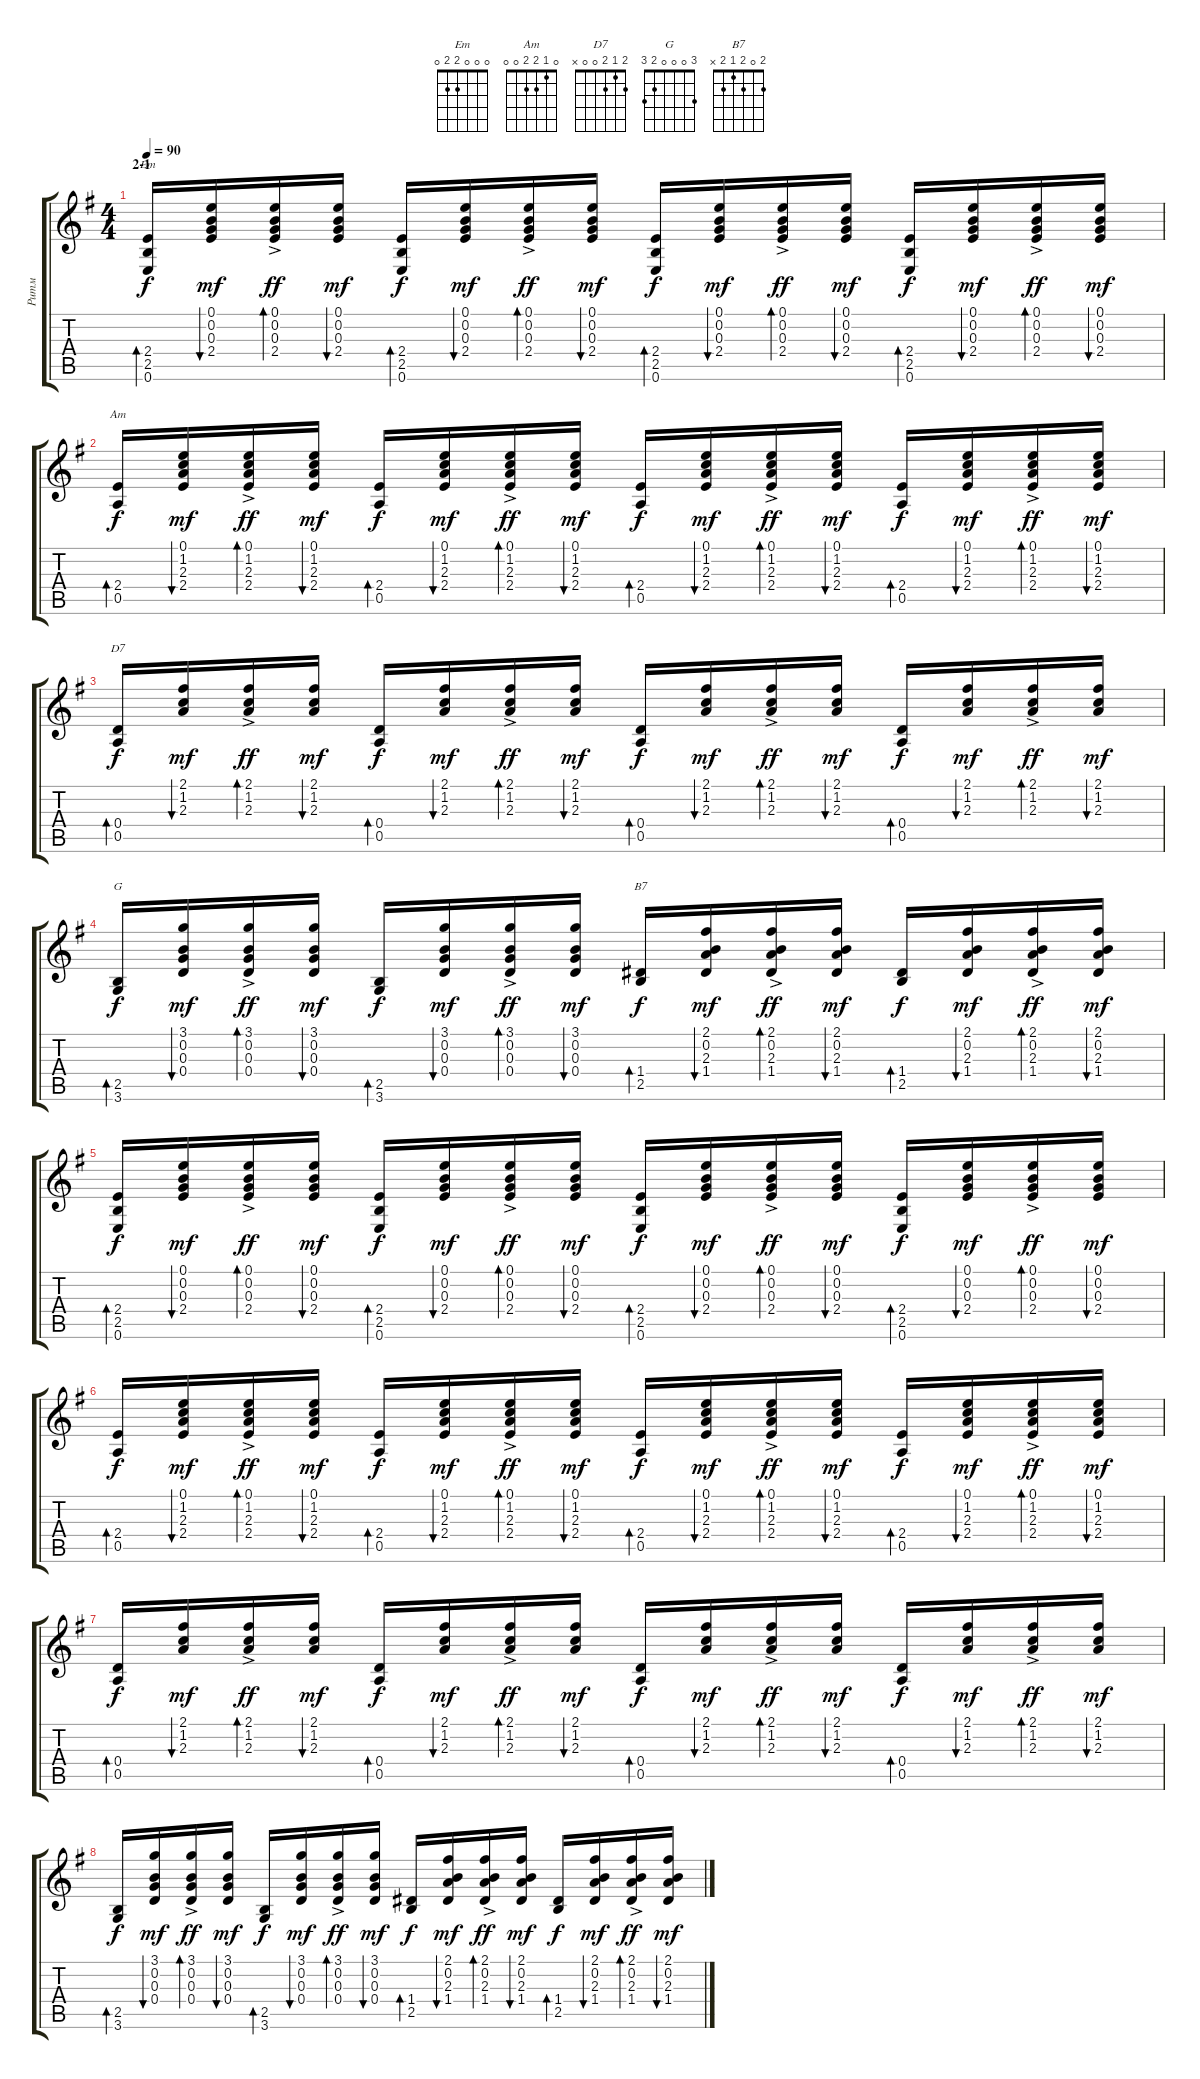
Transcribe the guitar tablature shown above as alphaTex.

\track ("Ритм" "Ритм") {instrument acousticguitarsteel}
\staff {score tabs}
\tuning (E4 B3 G3 D3 A2 E2) {hide}
\chord ("Em" 0 0 0 2 2 0)
\chord ("Am" 0 1 2 2 0 0)
\chord ("D7" 2 1 2 0 0 x)
\chord ("G" 3 0 0 0 2 3)
\chord ("B7" 2 0 2 1 2 x)
\ts (4 4)
\section ("" "2-1")
\tempo 90
\clef g2
\ks eminor
(2.4 2.5 0.6).16{bd 30 ch "Em" dy f} (0.1 0.2 0.3 2.4).16{bu 30 dy mf} (0.1{ac} 0.2{ac} 0.3{ac} 2.4{ac}).16{bd 30 dy ff} (0.1 0.2 0.3 2.4).16{bu 30 dy mf} (2.4 2.5 0.6).16{bd 30 dy f} (0.1 0.2 0.3 2.4).16{bu 30 dy mf} (0.1{ac} 0.2{ac} 0.3{ac} 2.4{ac}).16{bd 30 dy ff} (0.1 0.2 0.3 2.4).16{bu 30 dy mf} (2.4 2.5 0.6).16{bd 30 dy f} (0.1 0.2 0.3 2.4).16{bu 30 dy mf} (0.1{ac} 0.2{ac} 0.3{ac} 2.4{ac}).16{bd 30 dy ff} (0.1 0.2 0.3 2.4).16{bu 30 dy mf} (2.4 2.5 0.6).16{bd 30 dy f} (0.1 0.2 0.3 2.4).16{bu 30 dy mf} (0.1{ac} 0.2{ac} 0.3{ac} 2.4{ac}).16{bd 30 dy ff} (0.1 0.2 0.3 2.4).16{bu 30 dy mf} |
(2.4 0.5).16{bd 30 ch "Am" dy f} (0.1 1.2 2.3 2.4).16{bu 30 dy mf} (0.1{ac} 1.2{ac} 2.3{ac} 2.4{ac}).16{bd 30 dy ff} (0.1 1.2 2.3 2.4).16{bu 30 dy mf} (2.4 0.5).16{bd 30 dy f} (0.1 1.2 2.3 2.4).16{bu 30 dy mf} (0.1{ac} 1.2{ac} 2.3{ac} 2.4{ac}).16{bd 30 dy ff} (0.1 1.2 2.3 2.4).16{bu 30 dy mf} (2.4 0.5).16{bd 30 dy f} (0.1 1.2 2.3 2.4).16{bu 30 dy mf} (0.1{ac} 1.2{ac} 2.3{ac} 2.4{ac}).16{bd 30 dy ff} (0.1 1.2 2.3 2.4).16{bu 30 dy mf} (2.4 0.5).16{bd 30 dy f} (0.1 1.2 2.3 2.4).16{bu 30 dy mf} (0.1{ac} 1.2{ac} 2.3{ac} 2.4{ac}).16{bd 30 dy ff} (0.1 1.2 2.3 2.4).16{bu 30 dy mf} |
(0.4 0.5).16{bd 30 ch "D7" dy f} (2.1 1.2 2.3).16{bu 30 dy mf} (2.1{ac} 1.2{ac} 2.3{ac}).16{bd 30 dy ff} (2.1 1.2 2.3).16{bu 30 dy mf} (0.4 0.5).16{bd 30 dy f} (2.1 1.2 2.3).16{bu 30 dy mf} (2.1{ac} 1.2{ac} 2.3{ac}).16{bd 30 dy ff} (2.1 1.2 2.3).16{bu 30 dy mf} (0.4 0.5).16{bd 30 dy f} (2.1 1.2 2.3).16{bu 30 dy mf} (2.1{ac} 1.2{ac} 2.3{ac}).16{bd 30 dy ff} (2.1 1.2 2.3).16{bu 30 dy mf} (0.4 0.5).16{bd 30 dy f} (2.1 1.2 2.3).16{bu 30 dy mf} (2.1{ac} 1.2{ac} 2.3{ac}).16{bd 30 dy ff} (2.1 1.2 2.3).16{bu 30 dy mf} |
(2.5 3.6).16{bd 30 ch "G" dy f} (3.1 0.2 0.3 0.4).16{bu 30 dy mf} (3.1{ac} 0.2{ac} 0.3{ac} 0.4).16{bd 30 dy ff} (3.1 0.2 0.3 0.4).16{bu 30 dy mf} (2.5 3.6).16{bd 30 dy f} (3.1 0.2 0.3 0.4).16{bu 30 dy mf} (3.1{ac} 0.2{ac} 0.3{ac} 0.4).16{bd 30 dy ff} (3.1 0.2 0.3 0.4).16{bu 30 dy mf} (1.4 2.5).16{bd 30 ch "B7" dy f} (2.1 0.2 2.3 1.4).16{bu 30 dy mf} (2.1{ac} 0.2{ac} 2.3{ac} 1.4).16{bd 30 dy ff} (2.1 0.2 2.3 1.4).16{bu 30 dy mf} (1.4 2.5).16{bd 30 dy f} (2.1 0.2 2.3 1.4).16{bu 30 dy mf} (2.1{ac} 0.2{ac} 2.3{ac} 1.4).16{bd 30 dy ff} (2.1 0.2 2.3 1.4).16{bu 30 dy mf} |
(2.4 2.5 0.6).16{bd 30 dy f} (0.1 0.2 0.3 2.4).16{bu 30 dy mf} (0.1{ac} 0.2{ac} 0.3{ac} 2.4{ac}).16{bd 30 dy ff} (0.1 0.2 0.3 2.4).16{bu 30 dy mf} (2.4 2.5 0.6).16{bd 30 dy f} (0.1 0.2 0.3 2.4).16{bu 30 dy mf} (0.1{ac} 0.2{ac} 0.3{ac} 2.4{ac}).16{bd 30 dy ff} (0.1 0.2 0.3 2.4).16{bu 30 dy mf} (2.4 2.5 0.6).16{bd 30 dy f} (0.1 0.2 0.3 2.4).16{bu 30 dy mf} (0.1{ac} 0.2{ac} 0.3{ac} 2.4{ac}).16{bd 30 dy ff} (0.1 0.2 0.3 2.4).16{bu 30 dy mf} (2.4 2.5 0.6).16{bd 30 dy f} (0.1 0.2 0.3 2.4).16{bu 30 dy mf} (0.1{ac} 0.2{ac} 0.3{ac} 2.4{ac}).16{bd 30 dy ff} (0.1 0.2 0.3 2.4).16{bu 30 dy mf} |
(2.4 0.5).16{bd 30 dy f} (0.1 1.2 2.3 2.4).16{bu 30 dy mf} (0.1{ac} 1.2{ac} 2.3{ac} 2.4{ac}).16{bd 30 dy ff} (0.1 1.2 2.3 2.4).16{bu 30 dy mf} (2.4 0.5).16{bd 30 dy f} (0.1 1.2 2.3 2.4).16{bu 30 dy mf} (0.1{ac} 1.2{ac} 2.3{ac} 2.4{ac}).16{bd 30 dy ff} (0.1 1.2 2.3 2.4).16{bu 30 dy mf} (2.4 0.5).16{bd 30 dy f} (0.1 1.2 2.3 2.4).16{bu 30 dy mf} (0.1{ac} 1.2{ac} 2.3{ac} 2.4{ac}).16{bd 30 dy ff} (0.1 1.2 2.3 2.4).16{bu 30 dy mf} (2.4 0.5).16{bd 30 dy f} (0.1 1.2 2.3 2.4).16{bu 30 dy mf} (0.1{ac} 1.2{ac} 2.3{ac} 2.4{ac}).16{bd 30 dy ff} (0.1 1.2 2.3 2.4).16{bu 30 dy mf} |
(0.4 0.5).16{bd 30 dy f} (2.1 1.2 2.3).16{bu 30 dy mf} (2.1{ac} 1.2{ac} 2.3{ac}).16{bd 30 dy ff} (2.1 1.2 2.3).16{bu 30 dy mf} (0.4 0.5).16{bd 30 dy f} (2.1 1.2 2.3).16{bu 30 dy mf} (2.1{ac} 1.2{ac} 2.3{ac}).16{bd 30 dy ff} (2.1 1.2 2.3).16{bu 30 dy mf} (0.4 0.5).16{bd 30 dy f} (2.1 1.2 2.3).16{bu 30 dy mf} (2.1{ac} 1.2{ac} 2.3{ac}).16{bd 30 dy ff} (2.1 1.2 2.3).16{bu 30 dy mf} (0.4 0.5).16{bd 30 dy f} (2.1 1.2 2.3).16{bu 30 dy mf} (2.1{ac} 1.2{ac} 2.3{ac}).16{bd 30 dy ff} (2.1 1.2 2.3).16{bu 30 dy mf} |
(2.5 3.6).16{bd 30 dy f} (3.1 0.2 0.3 0.4).16{bu 30 dy mf} (3.1{ac} 0.2{ac} 0.3{ac} 0.4).16{bd 30 dy ff} (3.1 0.2 0.3 0.4).16{bu 30 dy mf} (2.5 3.6).16{bd 30 dy f} (3.1 0.2 0.3 0.4).16{bu 30 dy mf} (3.1{ac} 0.2{ac} 0.3{ac} 0.4).16{bd 30 dy ff} (3.1 0.2 0.3 0.4).16{bu 30 dy mf} (1.4 2.5).16{bd 30 dy f} (2.1 0.2 2.3 1.4).16{bu 30 dy mf} (2.1{ac} 0.2{ac} 2.3{ac} 1.4).16{bd 30 dy ff} (2.1 0.2 2.3 1.4).16{bu 30 dy mf} (1.4 2.5).16{bd 30 dy f} (2.1 0.2 2.3 1.4).16{bu 30 dy mf} (2.1{ac} 0.2{ac} 2.3{ac} 1.4).16{bd 30 dy ff} (2.1 0.2 2.3 1.4).16{bu 30 dy mf}
